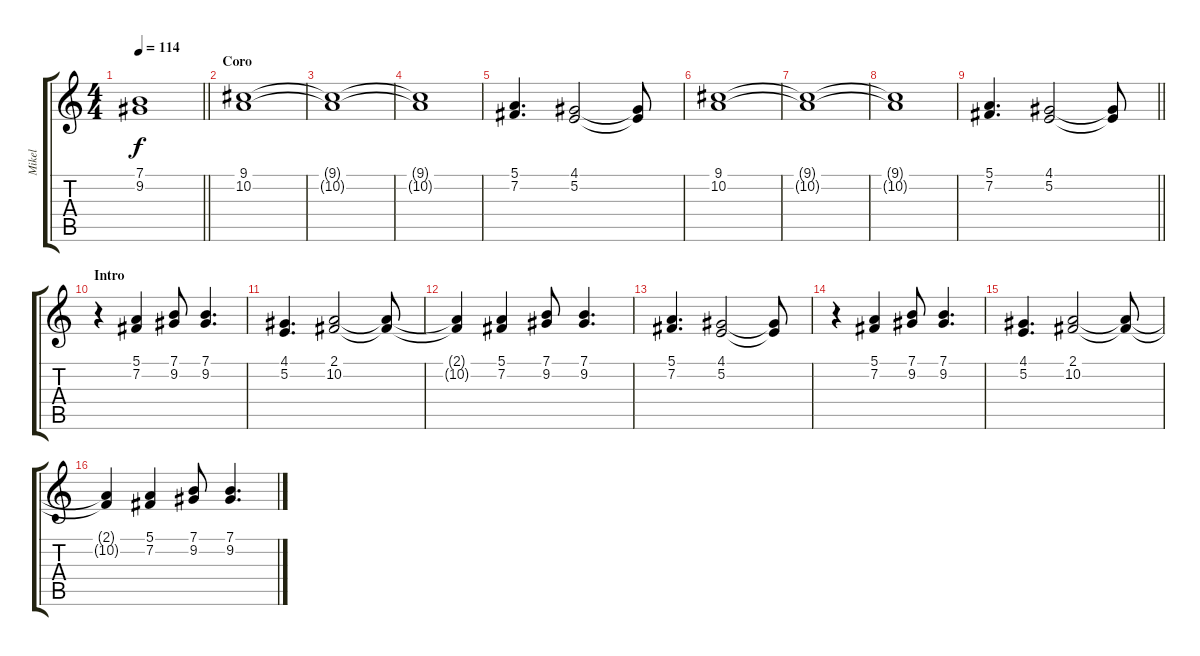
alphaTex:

\track ("Mikel" "Mikel") {instrument stringensemble1}
\staff {score tabs}
\tuning (E4 B3 G3 D3 A2 E2) {hide}
\ts (4 4)
\tempo 114
\clef g2
\barLineRight lightlight
\ks c
(7.1 9.2).1{dy f} |
\section ("" "Coro")
(9.1 10.2).1 |
(9.1{t} 10.2{t}).1 |
(9.1{t} 10.2{t}).1 |
(5.1 7.2).4{d} (4.1 5.2).2 (4.1{t} 5.2{t}).8 |
(9.1 10.2).1 |
(9.1{t} 10.2{t}).1 |
(9.1{t} 10.2{t}).1 |
\barLineRight lightlight
(5.1 7.2).4{d} (4.1 5.2).2 (4.1{t} 5.2{t}).8 |
\section ("" "Intro")
r.4 (5.1 7.2).4 (7.1 9.2).8 (7.1 9.2).4{d} |
(4.1 5.2).4{d} (2.1 10.2).2 (2.1{t} 10.2{t}).8 |
(2.1{t} 10.2{t}).4 (5.1 7.2).4 (7.1 9.2).8 (7.1 9.2).4{d} |
(5.1 7.2).4{d} (4.1 5.2).2 (4.1{t} 5.2{t}).8 |
r.4 (5.1 7.2).4 (7.1 9.2).8 (7.1 9.2).4{d} |
(4.1 5.2).4{d} (2.1 10.2).2 (2.1{t} 10.2{t}).8 |
(2.1{t} 10.2{t}).4 (5.1 7.2).4 (7.1 9.2).8 (7.1 9.2).4{d}
